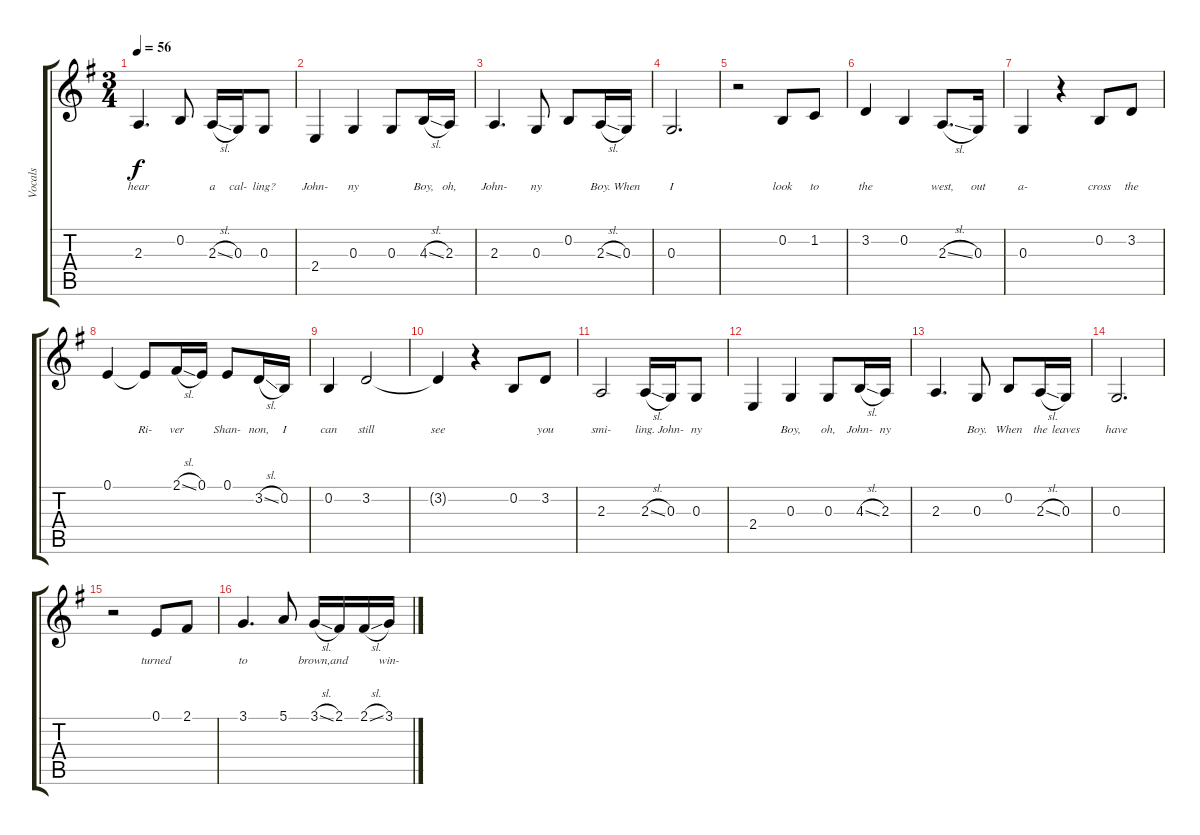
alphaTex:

\track ("Vocals" "Vocals") {instrument flute}
\staff {score tabs}
\tuning (E4 B3 G3 D3 A2 E2) {hide}
\ts (3 4)
\tempo 56
\clef g2
\ks g
2.3.4{d lyrics (0 "hear") lyrics (1 "") lyrics (2 "") lyrics (3 "") lyrics (4 "") dy f} 0.2.8{lyrics (0 "") lyrics (1 "") lyrics (2 "") lyrics (3 "") lyrics (4 "")} 2.3{sl}.16{lyrics (0 "a") lyrics (1 "") lyrics (2 "") lyrics (3 "") lyrics (4 "")} 0.3.16{lyrics (0 "cal-") lyrics (1 "") lyrics (2 "") lyrics (3 "") lyrics (4 "")} 0.3.8{lyrics (0 "ling?") lyrics (1 "") lyrics (2 "") lyrics (3 "") lyrics (4 "")} |
2.4.4{lyrics (0 "John-") lyrics (1 "") lyrics (2 "") lyrics (3 "") lyrics (4 "")} 0.3.4{lyrics (0 "ny") lyrics (1 "") lyrics (2 "") lyrics (3 "") lyrics (4 "")} 0.3.8{lyrics (0 "") lyrics (1 "") lyrics (2 "") lyrics (3 "") lyrics (4 "")} 4.3{sl}.16{lyrics (0 "Boy,") lyrics (1 "") lyrics (2 "") lyrics (3 "") lyrics (4 "")} 2.3.16{lyrics (0 "oh,") lyrics (1 "") lyrics (2 "") lyrics (3 "") lyrics (4 "")} |
2.3.4{d lyrics (0 "John-") lyrics (1 "") lyrics (2 "") lyrics (3 "") lyrics (4 "")} 0.3.8{lyrics (0 "ny") lyrics (1 "") lyrics (2 "") lyrics (3 "") lyrics (4 "")} 0.2.8{lyrics (0 "") lyrics (1 "") lyrics (2 "") lyrics (3 "") lyrics (4 "")} 2.3{sl}.16{lyrics (0 "Boy.") lyrics (1 "") lyrics (2 "") lyrics (3 "") lyrics (4 "")} 0.3.16{lyrics (0 "When") lyrics (1 "") lyrics (2 "") lyrics (3 "") lyrics (4 "")} |
0.3.2{d lyrics (0 "I") lyrics (1 "") lyrics (2 "") lyrics (3 "") lyrics (4 "")} |
r.2 0.2.8{lyrics (0 "look") lyrics (1 "") lyrics (2 "") lyrics (3 "") lyrics (4 "")} 1.2.8{lyrics (0 "to") lyrics (1 "") lyrics (2 "") lyrics (3 "") lyrics (4 "")} |
3.2.4{lyrics (0 "the") lyrics (1 "") lyrics (2 "") lyrics (3 "") lyrics (4 "")} 0.2.4{lyrics (0 "") lyrics (1 "") lyrics (2 "") lyrics (3 "") lyrics (4 "")} 2.3{sl}.8{d lyrics (0 "west,") lyrics (1 "") lyrics (2 "") lyrics (3 "") lyrics (4 "")} 0.3.16{lyrics (0 "out") lyrics (1 "") lyrics (2 "") lyrics (3 "") lyrics (4 "")} |
0.3.4{lyrics (0 "a-") lyrics (1 "") lyrics (2 "") lyrics (3 "") lyrics (4 "")} r.4 0.2.8{lyrics (0 "cross") lyrics (1 "") lyrics (2 "") lyrics (3 "") lyrics (4 "")} 3.2.8{lyrics (0 "the") lyrics (1 "") lyrics (2 "") lyrics (3 "") lyrics (4 "")} |
0.1.4{lyrics (0 "") lyrics (1 "") lyrics (2 "") lyrics (3 "") lyrics (4 "")} 0.1{t}.8{lyrics (0 "Ri-") lyrics (1 "") lyrics (2 "") lyrics (3 "") lyrics (4 "")} 2.1{sl}.16{lyrics (0 "ver") lyrics (1 "") lyrics (2 "") lyrics (3 "") lyrics (4 "")} 0.1.16{lyrics (0 "") lyrics (1 "") lyrics (2 "") lyrics (3 "") lyrics (4 "")} 0.1.8{lyrics (0 "Shan-") lyrics (1 "") lyrics (2 "") lyrics (3 "") lyrics (4 "")} 3.2{sl}.16{lyrics (0 "non,") lyrics (1 "") lyrics (2 "") lyrics (3 "") lyrics (4 "")} 0.2.16{lyrics (0 "I") lyrics (1 "") lyrics (2 "") lyrics (3 "") lyrics (4 "")} |
0.2.4{lyrics (0 "can") lyrics (1 "") lyrics (2 "") lyrics (3 "") lyrics (4 "")} 3.2.2{lyrics (0 "still") lyrics (1 "") lyrics (2 "") lyrics (3 "") lyrics (4 "")} |
3.2{t}.4{lyrics (0 "see") lyrics (1 "") lyrics (2 "") lyrics (3 "") lyrics (4 "")} r.4 0.2.8{lyrics (0 "") lyrics (1 "") lyrics (2 "") lyrics (3 "") lyrics (4 "")} 3.2.8{lyrics (0 "you") lyrics (1 "") lyrics (2 "") lyrics (3 "") lyrics (4 "")} |
2.3.2{lyrics (0 "smi-") lyrics (1 "") lyrics (2 "") lyrics (3 "") lyrics (4 "")} 2.3{sl}.16{lyrics (0 "ling.") lyrics (1 "") lyrics (2 "") lyrics (3 "") lyrics (4 "")} 0.3.16{lyrics (0 "John-") lyrics (1 "") lyrics (2 "") lyrics (3 "") lyrics (4 "")} 0.3.8{lyrics (0 "ny") lyrics (1 "") lyrics (2 "") lyrics (3 "") lyrics (4 "")} |
2.4.4{lyrics (0 "") lyrics (1 "") lyrics (2 "") lyrics (3 "") lyrics (4 "")} 0.3.4{lyrics (0 "Boy,") lyrics (1 "") lyrics (2 "") lyrics (3 "") lyrics (4 "")} 0.3.8{lyrics (0 "oh,") lyrics (1 "") lyrics (2 "") lyrics (3 "") lyrics (4 "")} 4.3{sl}.16{lyrics (0 "John-") lyrics (1 "") lyrics (2 "") lyrics (3 "") lyrics (4 "")} 2.3.16{lyrics (0 "ny") lyrics (1 "") lyrics (2 "") lyrics (3 "") lyrics (4 "")} |
2.3.4{d lyrics (0 "") lyrics (1 "") lyrics (2 "") lyrics (3 "") lyrics (4 "")} 0.3.8{lyrics (0 "Boy.") lyrics (1 "") lyrics (2 "") lyrics (3 "") lyrics (4 "")} 0.2.8{lyrics (0 "When") lyrics (1 "") lyrics (2 "") lyrics (3 "") lyrics (4 "")} 2.3{sl}.16{lyrics (0 "the") lyrics (1 "") lyrics (2 "") lyrics (3 "") lyrics (4 "")} 0.3.16{lyrics (0 "leaves") lyrics (1 "") lyrics (2 "") lyrics (3 "") lyrics (4 "")} |
0.3.2{d lyrics (0 "have") lyrics (1 "") lyrics (2 "") lyrics (3 "") lyrics (4 "")} |
r.2 0.1.8{lyrics (0 "turned") lyrics (1 "") lyrics (2 "") lyrics (3 "") lyrics (4 "")} 2.1.8{lyrics (0 "") lyrics (1 "") lyrics (2 "") lyrics (3 "") lyrics (4 "")} |
3.1.4{d lyrics (0 "to") lyrics (1 "") lyrics (2 "") lyrics (3 "") lyrics (4 "")} 5.1.8{lyrics (0 "") lyrics (1 "") lyrics (2 "") lyrics (3 "") lyrics (4 "")} 3.1{sl}.16{lyrics (0 "brown,") lyrics (1 "") lyrics (2 "") lyrics (3 "") lyrics (4 "")} 2.1.16{lyrics (0 "and") lyrics (1 "") lyrics (2 "") lyrics (3 "") lyrics (4 "")} 2.1{sl}.16{lyrics (0 "") lyrics (1 "") lyrics (2 "") lyrics (3 "") lyrics (4 "")} 3.1.16{lyrics (0 "win-") lyrics (1 "") lyrics (2 "") lyrics (3 "") lyrics (4 "")}
